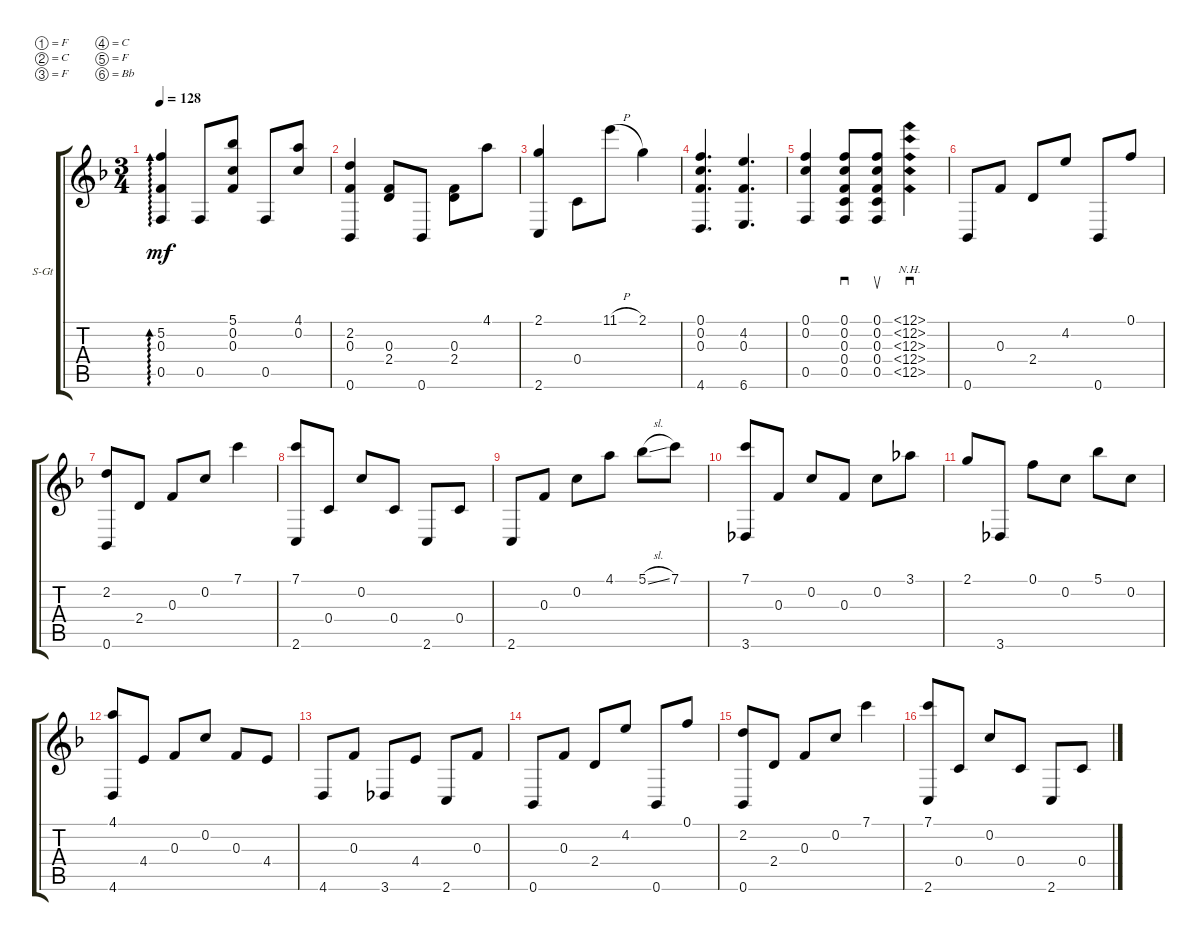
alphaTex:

\defaultSystemsLayout 4
\bracketExtendMode groupsimilarinstruments
\firstSystemTrackNameOrientation horizontal
\otherSystemsTrackNameOrientation horizontal
\track ("Steel Guitar" "S-Gt") {defaultSystemsLayout 2 multiBarRest instrument acousticguitarsteel}
\staff {score tabs}
\tuning (F4 C4 F3 C3 F2 Bb1)
\ts (3 4)
\tempo 128
\clef g2
\ks f
(0.5{acc forcenatural} 0.3{acc forcenatural} 5.2{acc forcenatural}).4{ad 0 dy mf beam Up} 0.5{acc forcenatural}.8{beam Up} (0.3{acc forcenatural} 0.2{acc forcenatural} 5.1{acc b}).8{beam Up} 0.5{acc forcenatural}.8{beam Up} (4.1{acc forcenatural} 0.2{acc forcenatural}).8{beam Up} |
(2.2{acc forcenatural} 0.3{acc forcenatural} 0.6{acc b}).4{beam Up} (2.4{acc forcenatural} 0.3{acc forcenatural}).8{beam Up} 0.6{acc b}.8{beam Up} (2.4{acc forcenatural} 0.3{acc forcenatural}).8{beam Down} 4.1{acc forcenatural}.8{beam Down} |
(2.1{acc forcenatural} 2.6{acc forcenatural}).4{beam Up} 0.4{acc forcenatural}.8{beam Down} 11.1{h acc forcenatural}.8{beam Down} 2.1{acc forcenatural}.4{beam Down} |
(0.1{acc forcenatural} 0.2{acc forcenatural} 0.3{acc forcenatural} 4.6{acc forcenatural}).4{d beam Up} (6.6{acc forcenatural} 0.3{acc forcenatural} 4.2{acc forcenatural}).4{d beam Up} |
(0.1{acc forcenatural} 0.2{acc forcenatural} 0.5{acc forcenatural}).4{beam Up} (0.5{acc forcenatural} 0.4{acc forcenatural} 0.3{acc forcenatural} 0.2{acc forcenatural} 0.1{acc forcenatural}).8{sd beam Up} (0.5{acc forcenatural} 0.4{acc forcenatural} 0.3{acc forcenatural} 0.2{acc forcenatural} 0.1{acc forcenatural}).8{su beam Up} (12.1{nh acc forcenatural} 12.2{nh acc forcenatural} 12.3{nh acc forcenatural} 12.4{nh acc forcenatural} 12.5{nh acc forcenatural}).4{sd beam Down} |
0.6{acc b}.8{beam Up} 0.3{acc forcenatural}.8{beam Up} 2.4{acc forcenatural}.8{beam Up} 4.2{acc forcenatural}.8{beam Up} 0.6{acc b}.8{beam Up} 0.1{acc forcenatural}.8{beam Up} |
(2.2{acc forcenatural} 0.6{acc b}).8{beam Up} 2.4{acc forcenatural}.8{beam Up} 0.3{acc forcenatural}.8{beam Up} 0.2{acc forcenatural}.8{beam Up} 7.1{acc forcenatural}.4{beam Down} |
(7.1{acc forcenatural} 2.6{acc forcenatural}).8{beam Up} 0.4{acc forcenatural}.8{beam Up} 0.2{acc forcenatural}.8{beam Up} 0.4{acc forcenatural}.8{beam Up} 2.6{acc forcenatural}.8{beam Up} 0.4{acc forcenatural}.8{beam Up} |
\scale
1.00836 2.6{acc forcenatural}.8{beam Up} 0.3{acc forcenatural}.8{beam Up} 0.2{acc forcenatural}.8{beam Down} 4.1{acc forcenatural}.8{beam Down} 5.1{sl acc b}.8{beam Down} 7.1{acc forcenatural}.8{beam Down} |
\scale
0.991645 (7.1{acc forcenatural} 3.6{acc b}).8{beam Up} 0.3{acc forcenatural}.8{beam Up} 0.2{acc forcenatural}.8{beam Up} 0.3{acc forcenatural}.8{beam Up} 0.2{acc forcenatural}.8{beam Down} 3.1{acc b}.8{beam Down} |
2.1{acc forcenatural}.8{beam Up} 3.6{acc b}.8{beam Up} 0.1{acc forcenatural}.8{beam Down} 0.2{acc forcenatural}.8{beam Down} 5.1{acc b}.8{beam Down} 0.2{acc forcenatural}.8{beam Down} |
(4.1{acc forcenatural} 4.6{acc forcenatural}).8{beam Up} 4.4{acc forcenatural}.8{beam Up} 0.3{acc forcenatural}.8{beam Up} 0.2{acc forcenatural}.8{beam Up} 0.3{acc forcenatural}.8{beam Up} 4.4{acc forcenatural}.8{beam Up} |
4.6{acc forcenatural}.8{beam Up} 0.3{acc forcenatural}.8{beam Up} 3.6{acc b}.8{beam Up} 4.4{acc forcenatural}.8{beam Up} 2.6{acc forcenatural}.8{beam Up} 0.3{acc forcenatural}.8{beam Up} |
0.6{acc b}.8{beam Up} 0.3{acc forcenatural}.8{beam Up} 2.4{acc forcenatural}.8{beam Up} 4.2{acc forcenatural}.8{beam Up} 0.6{acc b}.8{beam Up} 0.1{acc forcenatural}.8{beam Up} |
(2.2{acc forcenatural} 0.6{acc b}).8{beam Up} 2.4{acc forcenatural}.8{beam Up} 0.3{acc forcenatural}.8{beam Up} 0.2{acc forcenatural}.8{beam Up} 7.1{acc forcenatural}.4{beam Down} |
(7.1{acc forcenatural} 2.6{acc forcenatural}).8{beam Up} 0.4{acc forcenatural}.8{beam Up} 0.2{acc forcenatural}.8{beam Up} 0.4{acc forcenatural}.8{beam Up} 2.6{acc forcenatural}.8{beam Up} 0.4{acc forcenatural}.8{beam Up}
